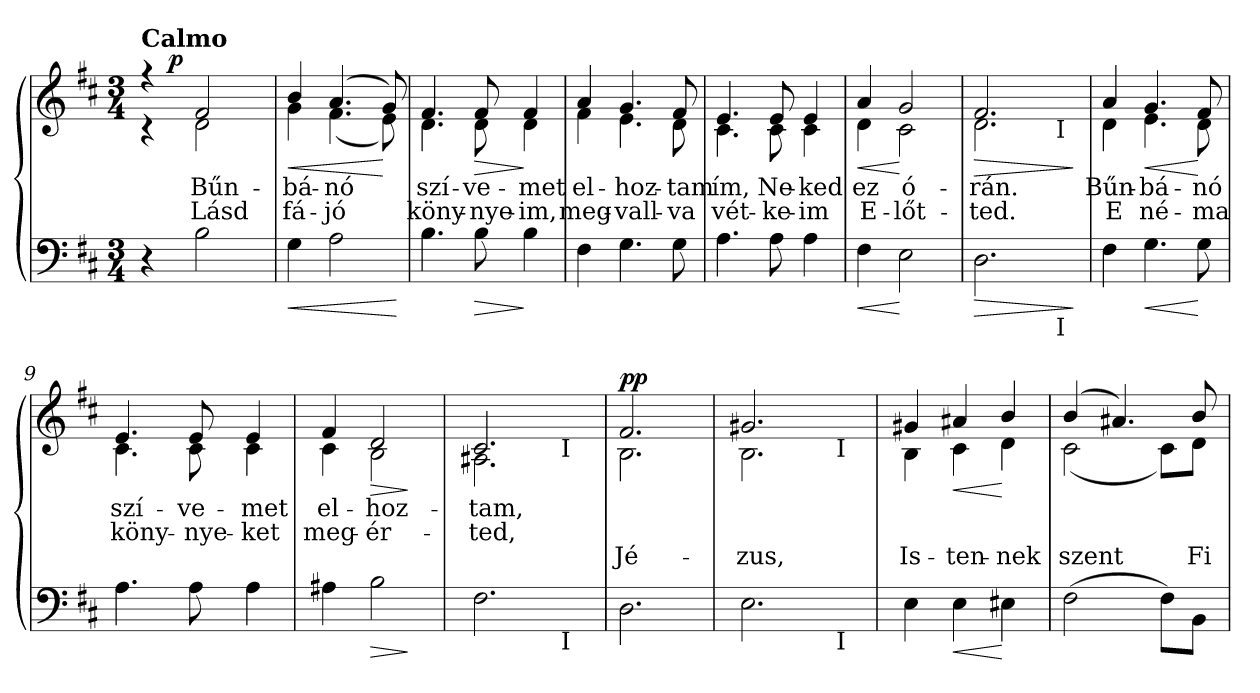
**kern	**dynam	**kern	**text	**text	**text	**dynam
*part2	*part2	*part1	*part1	*part1	*part1	*part1
*staff2	*staff2	*staff1	*staff1	*staff1	*staff1	*staff1
*clefF4	*	*clefG2	*	*	*	*
*k[f#c#]	*	*k[f#c#]	*	*	*	*
*b:	*	*b:	*	*	*	*
*M3/4	*	*M3/4	*	*	*	*
=1	=1	=1	=1	=1	=1	=1
*	*	*^	*	*	*	*
*	*	*	*^	*	*	*	*
!	!	!LO:TX:a:B:t=Calmo	!	!	!	!	!	!
4r	.	4r	4r	8ryy	.	.	.	.
!	!	!	!	!	!	!	!	!LO:DY:b
.	.	.	.	2ryy	.	.	.	p
!	!	!	!	!	!LO:LY:b	!LO:LY:b	!	!
2B\	.	2f#/	2d\	.	Bűn-	Lásd	.	.
.	.	.	.	8ryy	.	.	.	.
=2	=2	=2	=2	=2	=2	=2	=2	=2
!	!LO:HP:b	!	!	!	!	!	!	!
*	*	*v	*v	*v	*	*	*	*
*	*	*^	*	*	*	*
*	*	*	*^	*	*	*	*
!	!	!	!	!	!LO:LY:b	!LO:LY:b	!	!LO:HP:b
*	*	*	*v	*v	*	*	*	*
4G\	<	4b/	4g\	-bá-	fá-	.	<
!	!	!	!	!LO:LY:b	!LO:LY:b	!	!
2A\	.	(>4.a/	(<4.f#\	-nó	-jó	.	.
.	.	8g/)	8e\)	.	.	.	[
*	*	*v	*v	*	*	*	*
.	[	.	.	.	.	.
=3	=3	=3	=3	=3	=3	=3
!	!	!	!LO:LY:b	!LO:LY:b	!	!
*	*	*^	*	*	*	*
4.B\	.	4.f#/	4.d\	szí-	köny-	.	.
!	!LO:HP:b	!	!	!	!	!	!
!	!	!	!	!LO:LY:b	!LO:LY:b	!	!LO:HP:b
8B\	>	8f#/	8d\	-ve-	-nye-	.	>
!	!	!	!	!LO:LY:b	!LO:LY:b	!	!
4B\	]	4f#/	4d\	-met	-im,	.	]
=4	=4	=4	=4	=4	=4	=4	=4
!	!	!	!	!LO:LY:b	!LO:LY:b	!	!
4F#\	.	4a/	4f#\	el-	meg-	.	.
!	!	!	!	!LO:LY:b	!LO:LY:b	!	!
4.G\	.	4.g/	4.e\	-hoz-	-vall-	.	.
!	!	!	!	!LO:LY:b	!LO:LY:b	!	!
8G\	.	8f#/	8d\	-tam	-va	.	.
=5	=5	=5	=5	=5	=5	=5	=5
!	!	!	!	!LO:LY:b	!LO:LY:b	!	!
4.A\	.	4.e/	4.c#\	ím,	vét-	.	.
!	!	!	!	!LO:LY:b	!LO:LY:b	!	!
8A\	.	8e/	8c#\	Ne-	-ke-	.	.
!	!	!	!	!LO:LY:b	!LO:LY:b	!	!
4A\	.	4e/	4c#\	-ked	-im	.	.
!!LO:LB:g=z	!!
=6	=6	=6	=6	=6	=6	=6	=6
!	!LO:HP:b	!	!	!	!	!	!
!	!	!	!	!LO:LY:b	!LO:LY:b	!	!LO:HP:b
4F#\	<	4a/	4d\	ez	E-	.	<
!	!	!	!	!LO:LY:b	!LO:LY:b	!	!
2E\	[	2g/	2c#\	ó-	-lőt-	.	[
=7	=7	=7	=7	=7	=7	=7	=7
!	!LO:HP:b	!	!	!	!	!	!
*	*	*v	*v	*	*	*	*
*	*	*^	*	*	*	*
!	!	!	!	!LO:LY:b	!LO:LY:b	!	!LO:HP:b
*^	*	*	*^	*	*	*	*
2.D\	2ryy	>	2.f#/	2.d\	2ryy	-rán.	-ted.	.	>
.	16ryy	.	.	.	16ryy	.	.	.	.
!	!	!	!	!	!LO:TX:b:t=I	!	!	!	!
!	!LO:TX:b:t=I	!	!	!	!	!	!	!	!
.	8.ryy	.	.	.	8.ryy	.	.	.	.
.	.	]	.	.	.	.	.	.	]
*v	*v	*	*	*	*	*	*	*	*
*	*	*v	*v	*v	*	*	*	*
=8	=8	=8	=8	=8	=8	=8
*^	*	*^	*	*	*	*
*	*	*	*	*^	*	*	*	*
!	!	!	!	!	!	!LO:LY:b	!LO:LY:b	!	!
*v	*v	*	*	*	*	*	*	*	*
*	*	*	*v	*v	*	*	*	*
4F#\	.	4a/	4d\	Bűn-	E	.	.
!	!LO:HP:b	!	!	!	!	!	!
!	!	!	!	!LO:LY:b	!LO:LY:b	!	!LO:HP:b
4.G\	<	4.g/	4.e\	-bá-	né-	.	<
!	!	!	!	!LO:LY:b	!LO:LY:b	!	!
8G\	[	8f#/	8d\	-nó	-ma	.	[
=9	=9	=9	=9	=9	=9	=9	=9
!	!	!	!	!LO:LY:b	!LO:LY:b	!	!
4.A\	.	4.e/	4.c#\	szí-	köny-	.	.
!	!	!	!	!LO:LY:b	!LO:LY:b	!	!
8A\	.	8e/	8c#\	-ve-	-nye-	.	.
!	!	!	!	!LO:LY:b	!LO:LY:b	!	!
4A\	.	4e/	4c#\	-met	-ket	.	.
=10	=10	=10	=10	=10	=10	=10	=10
!	!	!	!	!LO:LY:b	!LO:LY:b	!	!
4A#X\	.	4f#/	4c#\	el-	meg-	.	.
!	!LO:HP:b	!	!	!	!	!	!
!	!	!	!	!LO:LY:b	!LO:LY:b	!	!LO:HP:b
2B\	>	2d/	2B\	-hoz-	-ér-	.	>
*	*	*v	*v	*	*	*	*
.	]	.	.	.	.	]
=11	=11	=11	=11	=11	=11	=11
!	!	!	!LO:LY:b	!LO:LY:b	!	!
*^	*	*^	*	*	*	*
*	*	*	*	*^	*	*	*	*
2.F#\	2ryy	.	2.c#/	2.A#X\	2ryy	-tam,	-ted,	.	.
.	32ryy	.	.	.	32ryy	.	.	.	.
!	!	!	!	!	!LO:TX:b:t=I	!	!	!	!
!	!LO:TX:b:t=I	!	!	!	!	!	!	!	!
.	8..ryy	.	.	.	8..ryy	.	.	.	.
*v	*v	*	*	*	*	*	*	*	*
*	*	*v	*v	*v	*	*	*	*
!!LO:LB:g=z
=12	=12	=12	=12	=12	=12	=12
*^	*	*^	*	*	*	*
*	*	*	*	*^	*	*	*	*
!	!	!	!	!	!	!	!	!LO:LY:b	!LO:DY:a
*v	*v	*	*	*	*	*	*	*	*
*	*	*	*v	*v	*	*	*	*
2.D\	.	2.f#/	2.B\	.	.	Jé-	pp
*	*	*v	*v	*	*	*	*
=13	=13	=13	=13	=13	=13	=13
*	*	*^	*	*	*	*
!	!	!	!	!	!	!LO:LY:b	!
*^	*	*	*^	*	*	*	*
2.E\	2ryy	.	2.g#X/	2.B\	2ryy	.	.	-zus,	.
.	16ryy	.	.	.	16ryy	.	.	.	.
!	!	!	!	!	!LO:TX:b:t=I	!	!	!	!
!	!LO:TX:b:t=I	!	!	!	!	!	!	!	!
.	8.ryy	.	.	.	8.ryy	.	.	.	.
*v	*v	*	*	*	*	*	*	*	*
*	*	*v	*v	*v	*	*	*	*
=14	=14	=14	=14	=14	=14	=14
*^	*	*^	*	*	*	*
*	*	*	*	*^	*	*	*	*
!	!	!	!	!	!	!	!	!LO:LY:b	!
*v	*v	*	*	*	*	*	*	*	*
*	*	*	*v	*v	*	*	*	*
4E\	.	4g#X/	4B\	.	.	Is-	.
!	!LO:HP:b	!	!	!	!	!	!
!	!	!	!	!	!	!LO:LY:b	!LO:HP:b
4E\	<	4a#X/	4c#\	.	.	-ten-	<
!	!	!	!	!	!	!LO:LY:b	!
4E#X\	[	4b/	4d\	.	.	-nek	[
=15	=15	=15	=15	=15	=15	=15	=15
!	!	!	!	!	!	!LO:LY:b	!
(<2F#\	.	(>4b/	(<2c#\	.	.	szent	.
.	.	4.a#X/)	.	.	.	.	.
8F#\L)	.	.	8c#\L)	.	.	.	.
!	!	!	!	!	!	!LO:LY:b	!
8BB\J	.	8b/	8d\J	.	.	Fi-	.
*	*	*v	*v	*	*	*	*
=	=	=	=	=	=	=
*-	*-	*-	*-	*-	*-	*-
